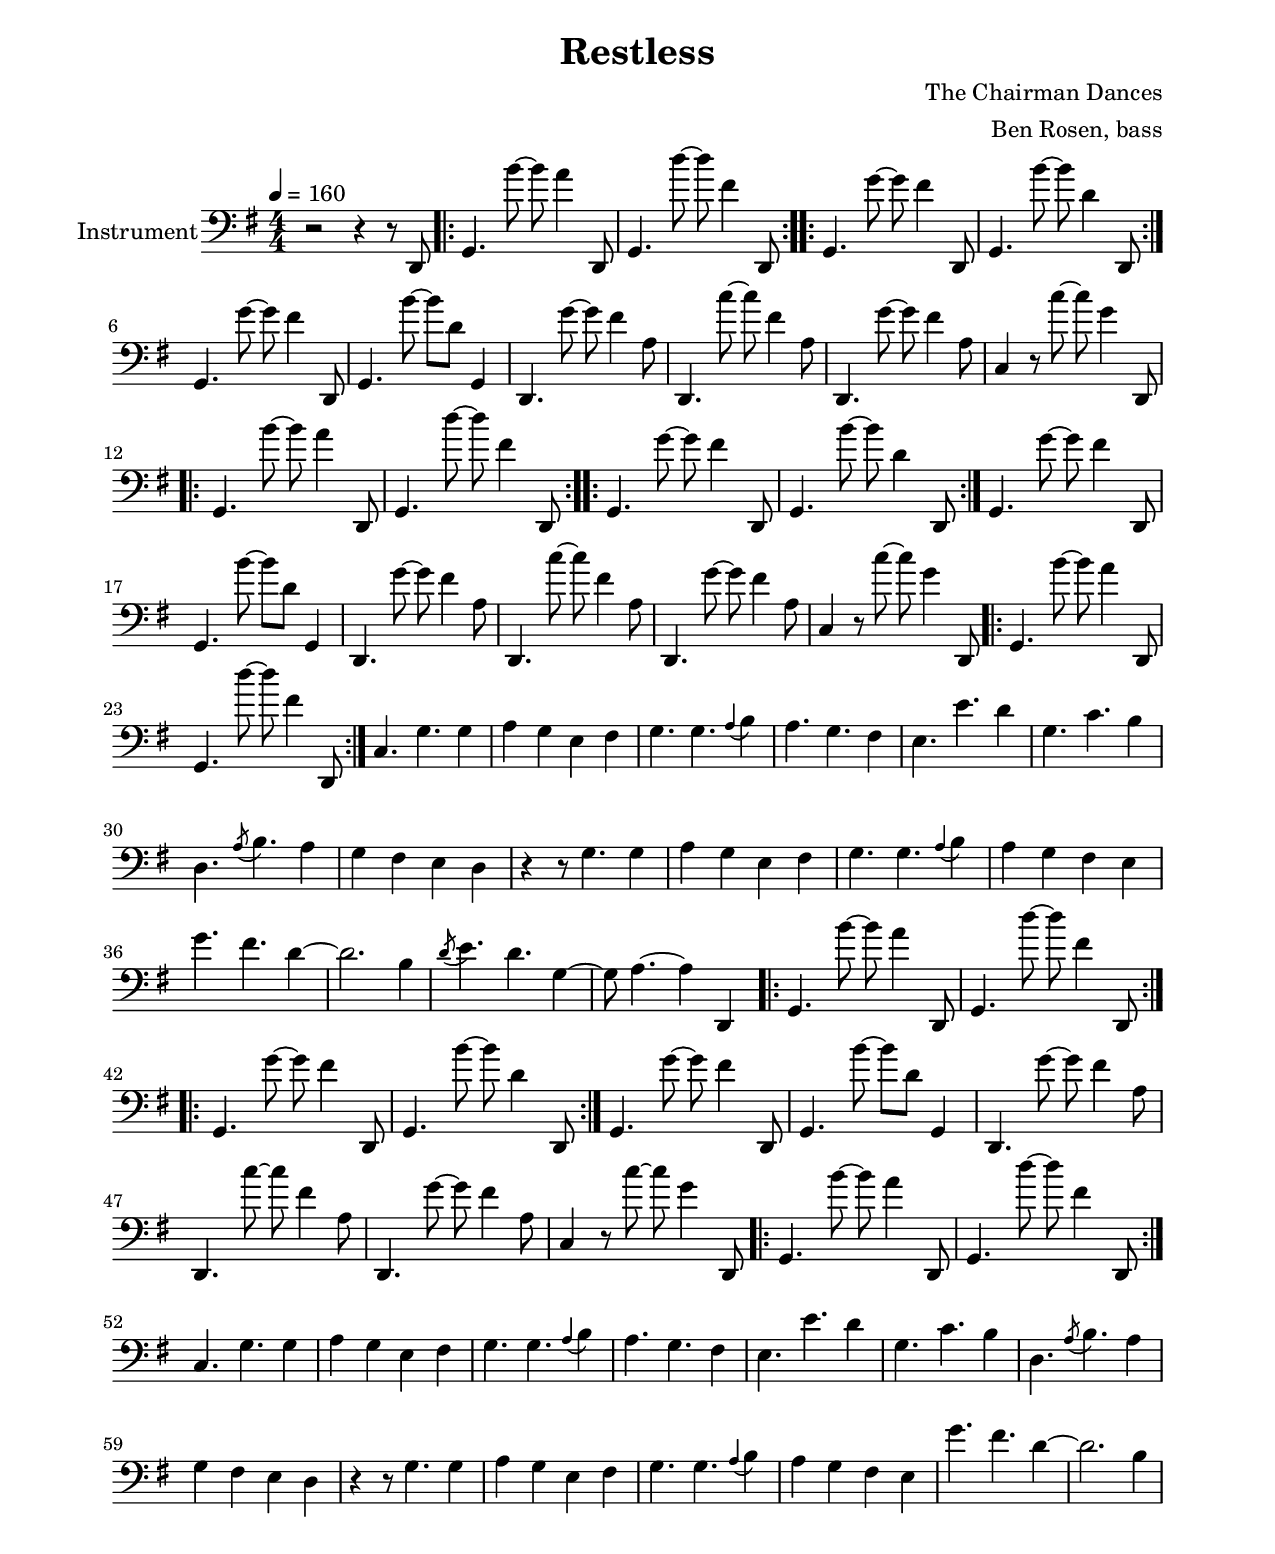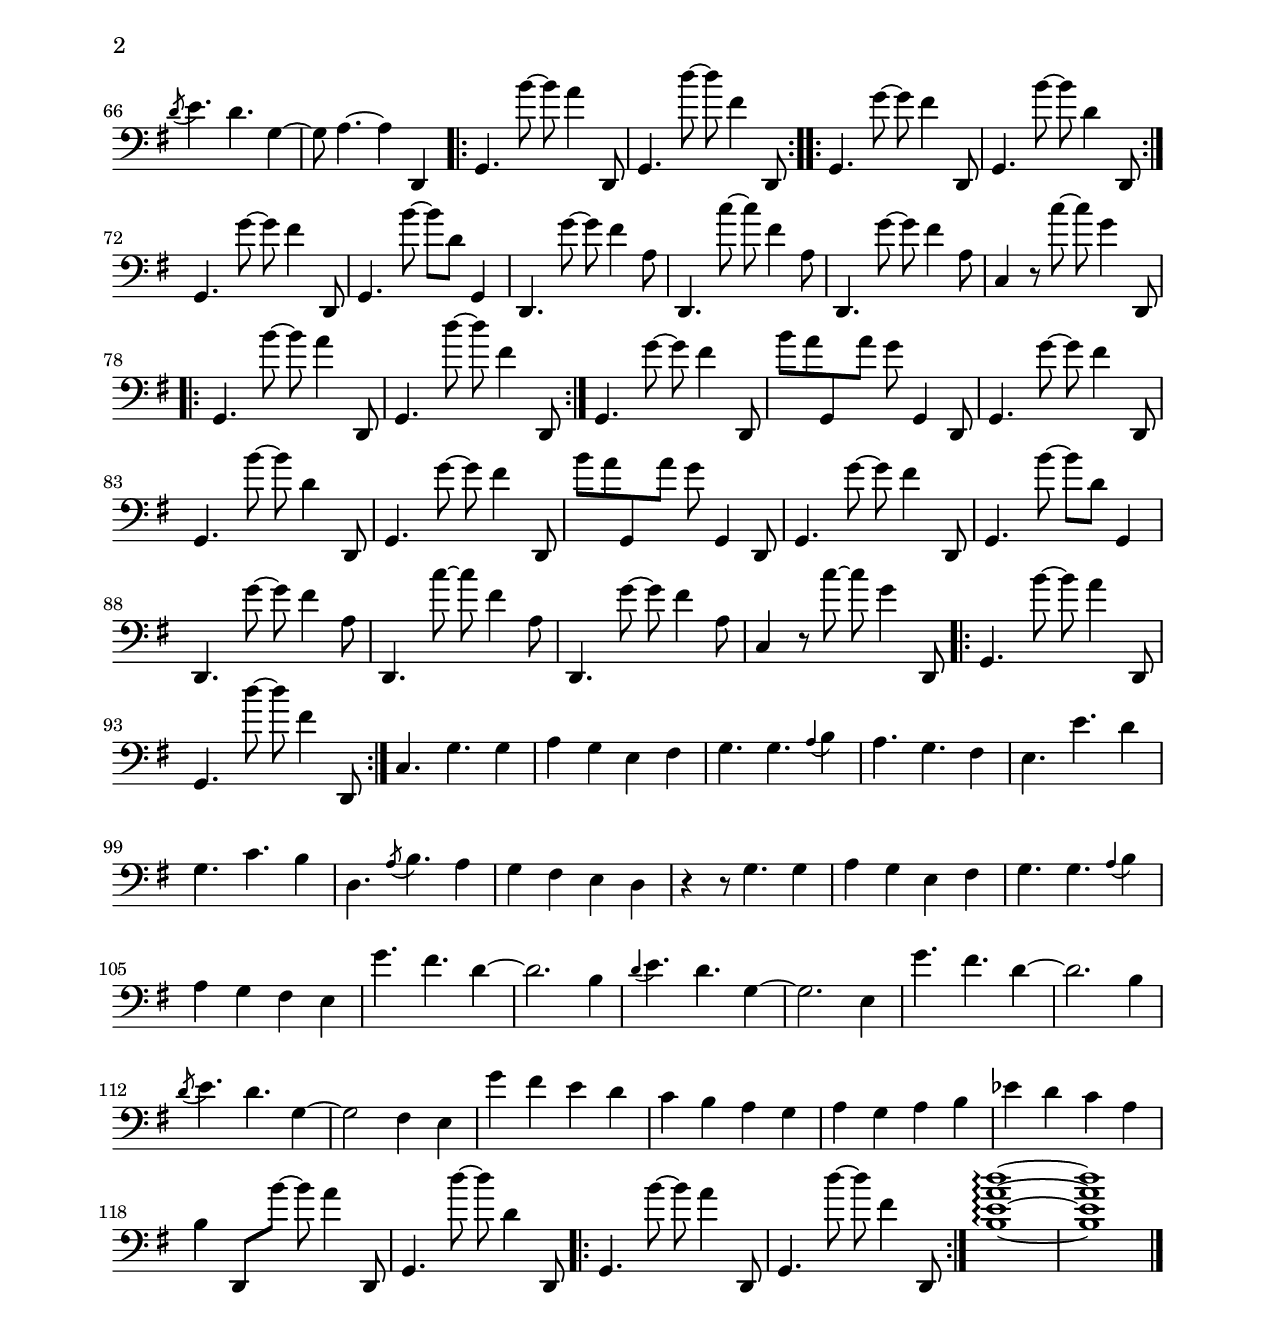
\version "2.24.0"

\include "settings.ily"

\header {
  title = "Restless"
  composer = "The Chairman Dances"
  arranger = "Ben Rosen, bass"
}

music = \relative d, {
  \clef "bass"
  \tempo 4 = 160
  \key g \major

  | r2 r4 r8 d8

  \repeat volta 2 {
    | g4. b''8 ~ b8 a4 d,,,8
    | g4. d'''8 ~ d8 fs,4 d,,8
  }

  \repeat volta 2 {
    | g4. g''8 ~ g8 fs4 d,,8
    | g4. b''8 ~ b8 d,4 d,,8
  }

  | g4. g''8 ~ g8 fs4 d,,8
  | g4. b''8 ~ b8 d,8 g,,4
  | d4. g''8 ~ g8 fs4 a,8
  | d,,4. c'''8 ~ c8 fs,4 a,8
  | d,,4. g''8 ~ g8 fs4 a,8
  | c,4 r8 c''8 ~ c8 g4 d,,8

  \repeat volta 2 {
    | g4. b''8 ~ b8 a4 d,,,8
    | g4. d'''8 ~ d8 fs,4 d,,8
  }

  \repeat volta 2 {
    | g4. g''8 ~ g8 fs4 d,,8
    | g4. b''8 ~ b8 d,4 d,,8
  }

  | g4. g''8 ~ g8 fs4 d,,8
  | g4. b''8 ~ b8 d,8 g,,4
  | d4. g''8 ~ g8 fs4 a,8
  | d,,4. c'''8 ~ c8 fs,4 a,8
  | d,,4. g''8 ~ g8 fs4 a,8
  | c,4 r8 c''8 ~ c8 g4 d,,8

  \repeat volta 2 {
    | g4. b''8 ~ b8 a4 d,,,8
    | g4. d'''8 ~ d8 fs,4 d,,8
  }

  | c'4. g'4. g4
  | a4 g4 e4 fs4
  | g4. g4. \acciaccatura { a4 } b4
  | a4. g4. fs4

  | e4. e'4. d4
  | g,4. c4. b4
  | d,4. \acciaccatura { a'8 } b4. a4
  | g4 fs4 e4 d4

  | r4 r8 g4. g4
  | a4 g4 e4 fs4
  | g4. g4. \acciaccatura { a4 } b4
  | a4 g4 fs4 e4

  | g'4. fs4. d4 ~
  | d2. b4 \acciaccatura { d8 } e4. d4. g,4 ~
  | g8 a4. ~ a4 d,,4

  \repeat volta 2 {
    | g4. b''8 ~ b8 a4 d,,,8
    | g4. d'''8 ~ d8 fs,4 d,,8
  }

  \repeat volta 2 {
    | g4. g''8 ~ g8 fs4 d,,8
    | g4. b''8 ~ b8 d,4 d,,8
  }

  | g4. g''8 ~ g8 fs4 d,,8
  | g4. b''8 ~ b8 d,8 g,,4
  | d4. g''8 ~ g8 fs4 a,8
  | d,,4. c'''8 ~ c8 fs,4 a,8
  | d,,4. g''8 ~ g8 fs4 a,8
  | c,4 r8 c''8 ~ c8 g4 d,,8

  \repeat volta 2 {
    | g4. b''8 ~ b8 a4 d,,,8
    | g4. d'''8 ~ d8 fs,4 d,,8
  }

  | c'4. g'4. g4
  | a4 g4 e4 fs4
  | g4. g4. \acciaccatura { a4 } b4
  | a4. g4. fs4

  | e4. e'4. d4
  | g,4. c4. b4
  | d,4. \acciaccatura { a'8 } b4. a4
  | g4 fs4 e4 d4

  | r4 r8 g4. g4
  | a4 g4 e4 fs4
  | g4. g4. \acciaccatura { a4 } b4
  | a4 g4 fs4 e4

  | g'4. fs4. d4 ~
  | d2. b4
  | \acciaccatura { d8 } e4. d4. g,4 ~
  | g8 a4. ~ a4 d,,4

  \repeat volta 2 {
    | g4. b''8 ~  b8 a4 d,,,8
    | g4.  d'''8 ~ d8 fs,4 d,,8
  }

  \repeat volta 2 {
    | g4. g''8 ~ g8 fs4 d,,8
    | g4. b''8 ~ b8 d,4 d,,8
  }

  | g4. g''8 ~ g8 fs4 d,,8
  | g4. b''8 ~ b8 d,8 g,,4
  | d4. g''8 ~ g8 fs4 a,8
  | d,,4. c'''8 ~ c8 fs,4 a,8
  | d,,4. g''8 ~ g8 fs4 a,8
  | c,4 r8 c''8 ~ c8 g4 d,,8

  \repeat volta 2 {
    | g4. b''8 ~ b8 a4 d,,,8
    | g4. d'''8 ~ d8 fs,4 d,,8
  }

  | g4. g''8 ~ g8 fs4 d,,8
  | b'''8 a8 g,,8 a''8 g8 g,,4 d8
  | g4. g''8 ~ g8 fs4 d,,8
  | g4. b''8 ~ b8 d,4 d,,8
  | g4. g''8 ~ g8 fs4 d,,8
  | b'''8 a8 g,,8 a''8 g8 g,,4 d8
  | g4. g''8 ~ g8 fs4 d,,8
  | g4. b''8 ~ b8 d,8 g,,4
  | d4. g''8 ~ g8 fs4 a,8
  | d,,4. c'''8 ~ c8 fs,4 a,8
  | d,,4. g''8 ~ g8 fs4 a,8
  | c,4 r8 c''8 ~ c8 g4 d,,8

  \repeat volta 2 {
    | g4. b''8 ~ b8 a4 d,,,8
    | g4. d'''8 ~ d8 fs,4 d,,8
  }

  | c'4. g'4. g4
  | a4 g4 e4 fs4
  | g4. g4. \acciaccatura { a4 } b4
  | a4. g4. fs4
  | e4. e'4. d4
  | g,4. c4. b4
  | d,4. \acciaccatura { a'8 } b4. a4
  | g4 fs4 e4 d4
  | r4 r8 g4. g4
  | a4 g4 e4 fs4
  | g4. g4. \acciaccatura { a4 } b4
  | a4 g4 fs4 e4
  | g'4. fs4. d4 ~
  | d2. b4
  | \acciaccatura { d4 } e4. d4. g,4 ~
  | g2. e4
  | g'4. fs4. d4 ~
  | d2. b4
  | \acciaccatura { d8 } e4. d4. g,4 ~
  | g2 fs4 e4
  | g'4 fs4 e4 d4
  | c4 b4 a4 g4
  | a4 g4 a4 b4
  | ef4 d4 c4 a4
  | b4 d,,8  b'''8 ~ b8 a4 d,,,8
  | g4.  d'''8 ~ d8 d,4 d,,8

  \repeat volta 2 {
    | g4.  b''8 ~ b8 a4 d,,,8
    | g4.  d'''8 ~ d8 fs,4 d,,8
  }

  | <b'' e a d>1 ~ \arpeggio
  | <b e a d>1

  \bar "|."
}

\score {
  \new Staff \with {
    instrumentName = "Instrument"
    \numericTimeSignature
  } {
    \compressMMRests
    \music
  }
}
